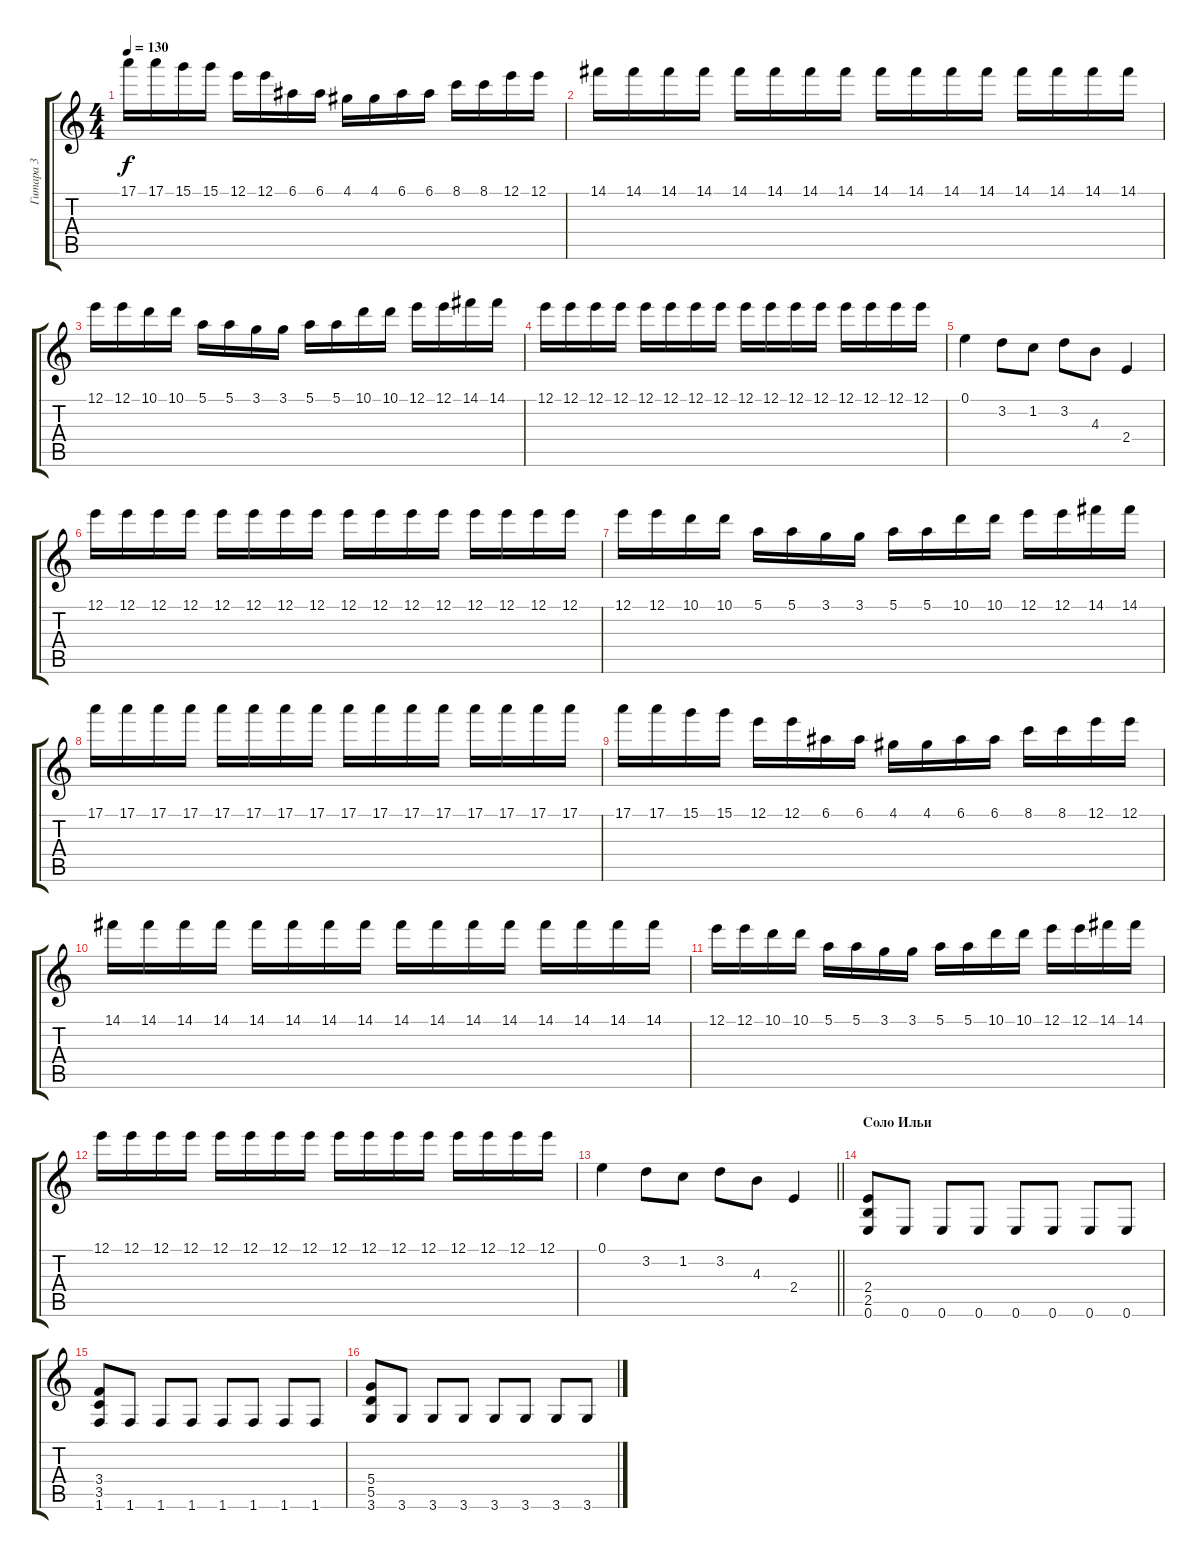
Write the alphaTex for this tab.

\track ("Гитара 3" "Гитара 3") {instrument distortionguitar}
\staff {score tabs}
\tuning (E4 B3 G3 D3 A2 E2) {hide}
\ts (4 4)
\tempo 130
\clef g2
\ks c
17.1.16{dy f} 17.1.16 15.1.16 15.1.16 12.1.16 12.1.16 6.1.16 6.1.16 4.1.16 4.1.16 6.1.16 6.1.16 8.1.16 8.1.16 12.1.16 12.1.16 |
14.1.16 14.1.16 14.1.16 14.1.16 14.1.16 14.1.16 14.1.16 14.1.16 14.1.16 14.1.16 14.1.16 14.1.16 14.1.16 14.1.16 14.1.16 14.1.16 |
12.1.16 12.1.16 10.1.16 10.1.16 5.1.16 5.1.16 3.1.16 3.1.16 5.1.16 5.1.16 10.1.16 10.1.16 12.1.16 12.1.16 14.1.16 14.1.16 |
12.1.16 12.1.16 12.1.16 12.1.16 12.1.16 12.1.16 12.1.16 12.1.16 12.1.16 12.1.16 12.1.16 12.1.16 12.1.16 12.1.16 12.1.16 12.1.16 |
0.1.4 3.2.8 1.2.8 3.2.8 4.3.8 2.4.4 |
12.1.16 12.1.16 12.1.16 12.1.16 12.1.16 12.1.16 12.1.16 12.1.16 12.1.16 12.1.16 12.1.16 12.1.16 12.1.16 12.1.16 12.1.16 12.1.16 |
12.1.16 12.1.16 10.1.16 10.1.16 5.1.16 5.1.16 3.1.16 3.1.16 5.1.16 5.1.16 10.1.16 10.1.16 12.1.16 12.1.16 14.1.16 14.1.16 |
17.1.16 17.1.16 17.1.16 17.1.16 17.1.16 17.1.16 17.1.16 17.1.16 17.1.16 17.1.16 17.1.16 17.1.16 17.1.16 17.1.16 17.1.16 17.1.16 |
17.1.16 17.1.16 15.1.16 15.1.16 12.1.16 12.1.16 6.1.16 6.1.16 4.1.16 4.1.16 6.1.16 6.1.16 8.1.16 8.1.16 12.1.16 12.1.16 |
14.1.16 14.1.16 14.1.16 14.1.16 14.1.16 14.1.16 14.1.16 14.1.16 14.1.16 14.1.16 14.1.16 14.1.16 14.1.16 14.1.16 14.1.16 14.1.16 |
12.1.16 12.1.16 10.1.16 10.1.16 5.1.16 5.1.16 3.1.16 3.1.16 5.1.16 5.1.16 10.1.16 10.1.16 12.1.16 12.1.16 14.1.16 14.1.16 |
12.1.16 12.1.16 12.1.16 12.1.16 12.1.16 12.1.16 12.1.16 12.1.16 12.1.16 12.1.16 12.1.16 12.1.16 12.1.16 12.1.16 12.1.16 12.1.16 |
\barLineRight lightlight
0.1.4 3.2.8 1.2.8 3.2.8 4.3.8 2.4.4 |
\section ("" "Соло Ильи")
(2.4 2.5 0.6).8{volume 9 balance 6} 0.6.8 0.6.8 0.6.8 0.6.8 0.6.8 0.6.8 0.6.8 |
(3.4 3.5 1.6).8 1.6.8 1.6.8 1.6.8 1.6.8 1.6.8 1.6.8 1.6.8 |
(5.4 5.5 3.6).8 3.6.8 3.6.8 3.6.8 3.6.8 3.6.8 3.6.8 3.6.8
